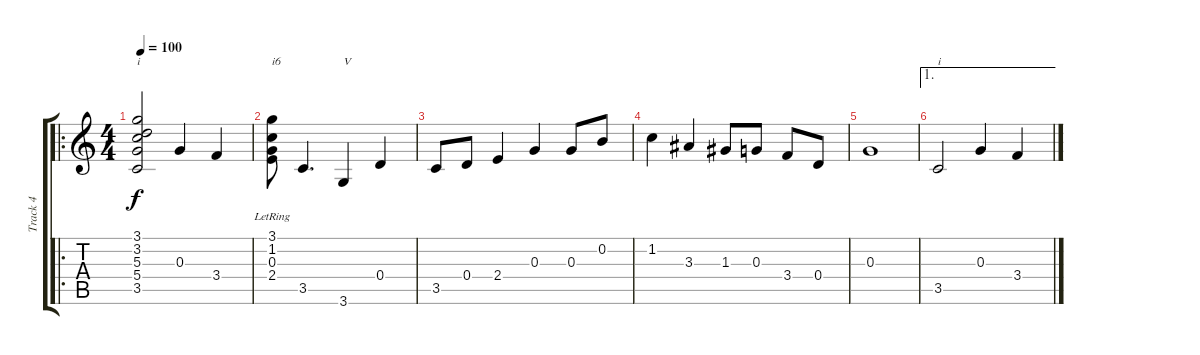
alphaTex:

\track ("Track 4" "Track 4") {instrument acousticguitarnylon}
\staff {score tabs}
\tuning (E4 B3 G3 D3 A2 E2) {hide}
\ro
\ts (4 4)
\tempo 100
\clef g2
\ks c
(3.1 3.2 5.3 5.4 3.5).2{txt "i" dy f} 0.3.4 3.4.4 |
(3.1{lr} 1.2{lr} 0.3{lr} 2.4).8{txt "i6"} 3.5.4{d} 3.6.4{txt "V"} 0.4.4 |
3.5.8 0.4.8 2.4.4 0.3.4 0.3.8 0.2.8 |
1.2.4 3.3.4 1.3.8 0.3.8 3.4.8 0.4.8 |
0.3.1 |
\ae 1
3.5.2{txt "i"} 0.3.4 3.4.4
